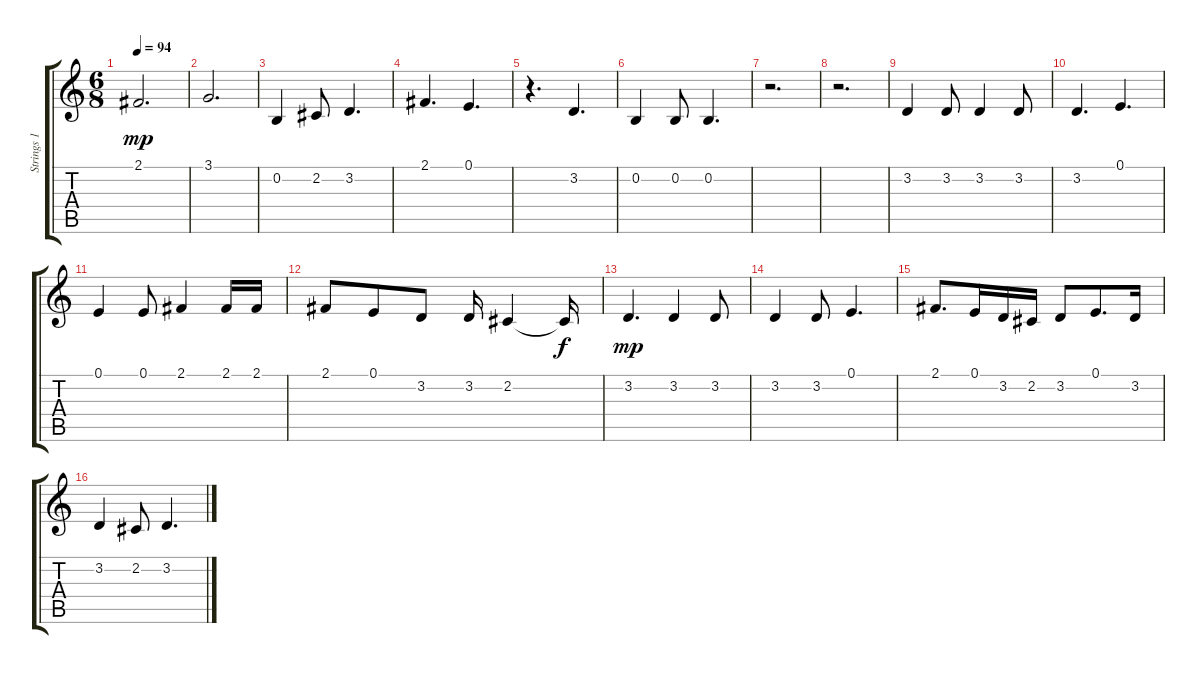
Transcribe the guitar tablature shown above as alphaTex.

\track ("Strings 1" "Strings 1") {instrument stringensemble1}
\staff {score tabs}
\tuning (E4 B3 G3 D3 A2 E2) {hide}
\ts (6 8)
\tempo 94
\clef g2
\ks c
2.1.2{d dy mp} |
3.1.2{d} |
0.2.4 2.2.8 3.2.4{d} |
2.1.4{d} 0.1.4{d} |
r.4{d} 3.2.4{d} |
0.2.4 0.2.8 0.2.4{d} |
r.2{d} |
r.2{d} |
3.2.4 3.2.8 3.2.4 3.2.8 |
3.2.4{d} 0.1.4{d} |
0.1.4 0.1.8 2.1.4 2.1.16 2.1.16 |
2.1.8 0.1.8 3.2.8 3.2.16 2.2.4 2.2{t}.16{dy f} |
3.2.4{d dy mp} 3.2.4 3.2.8 |
3.2.4 3.2.8 0.1.4{d} |
2.1.8{d} 0.1.16 3.2.16 2.2.16 3.2.8 0.1.8{d} 3.2.16 |
3.2.4 2.2.8 3.2.4{d}
